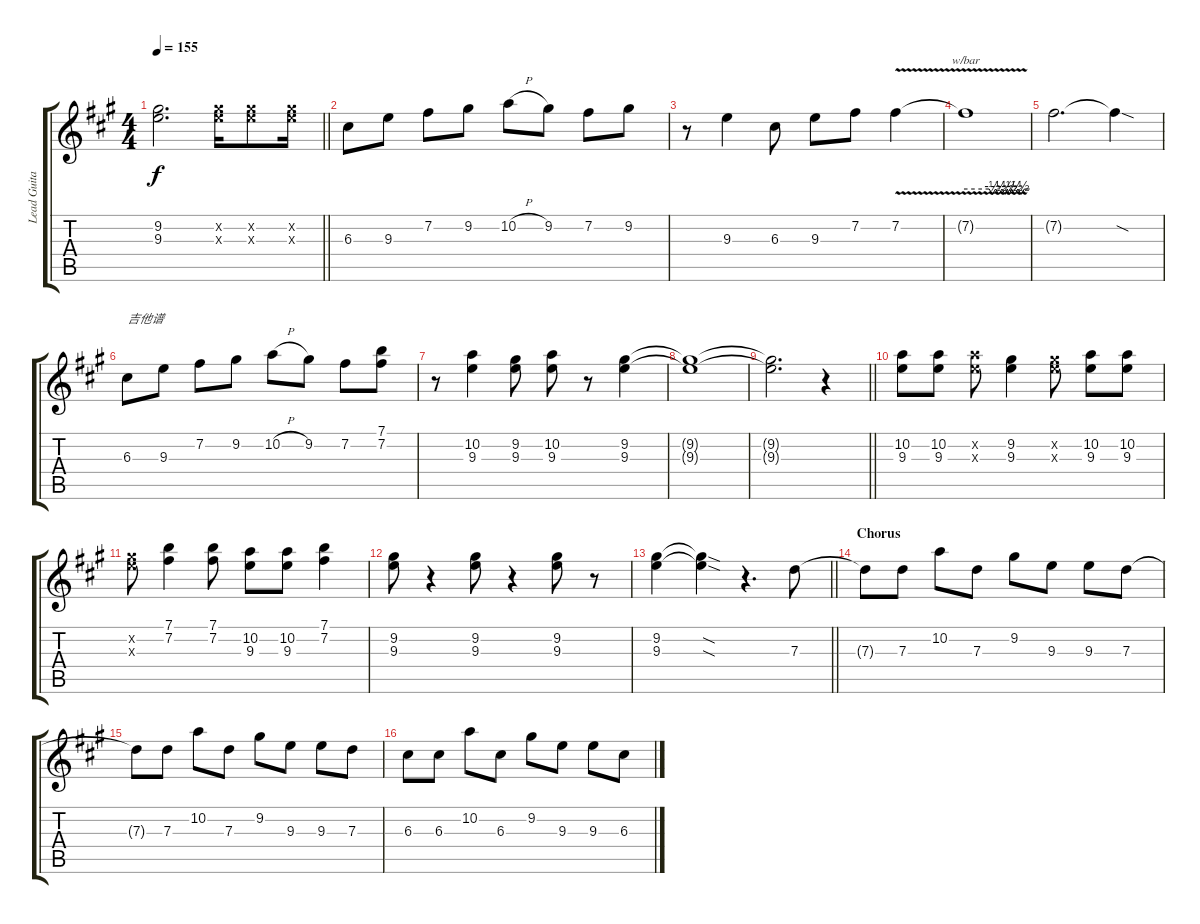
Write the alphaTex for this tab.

\track ("Lead Guitar2" "Lead Guita") {instrument distortionguitar}
\staff {score tabs}
\tuning (E4 B3 G3 D3 A2 E2) {hide}
\ts (4 4)
\tempo 155
\clef g2
\barLineRight lightlight
\ks a
(9.2{t} 9.3{t}).2{d dy f} (9.2{x} 9.3{x}).16 (9.2{x} 9.3{x}).8 (9.2{x} 9.3{x}).16 |
6.3.8 9.3.8 7.2.8 9.2.8 10.2{h}.8 9.2.8 7.2.8 9.2.8 |
r.8 9.3.4 6.3.8 9.3.8 7.2.8 7.2{v}.4 |
7.2{t}.1{tbe (custom default 0 0 22 0 25 -2 28 0 31 -2 34 0 37 -2 39 0 41 -2 43 0 46 -2 49 0 52 -2 55 0 60 0)} |
7.2{t}.2{d} 7.2{sod t}.4 |
6.3.8{txt "吉他谱"} 9.3.8 7.2.8 9.2.8 10.2{h}.8 9.2.8 7.2.8 (7.1 7.2).8 |
r.8 (10.2 9.3).4 (9.2 9.3).8 (10.2 9.3).8 r.8 (9.2 9.3).4 |
(9.2{t} 9.3{t}).1 |
\barLineRight lightlight
(9.2{t} 9.3{t}).2{d} r.4 |
(10.2 9.3).8 (10.2 9.3).8 (10.2{x} 9.3{x}).8 (9.2 9.3).4 (9.2{x} 9.3{x}).8 (10.2 9.3).8 (10.2 9.3).8 |
(9.2{x} 9.3{x}).8 (7.1 7.2).4 (7.1 7.2).8 (10.2 9.3).8 (10.2 9.3).8 (7.1 7.2).4 |
(9.2 9.3).8 r.4 (9.2 9.3).8 r.4 (9.2 9.3).8 r.8 |
\barLineRight lightlight
(9.2 9.3).4 (9.2{sod t} 9.3{sod t}).4 r.4{d} 7.3.8 |
\section ("" "Chorus")
7.3{t}.8 7.3.8 10.2.8 7.3.8 9.2.8 9.3.8 9.3.8 7.3.8 |
7.3{t}.8 7.3.8 10.2.8 7.3.8 9.2.8 9.3.8 9.3.8 7.3.8 |
6.3.8 6.3.8 10.2.8 6.3.8 9.2.8 9.3.8 9.3.8 6.3.8
